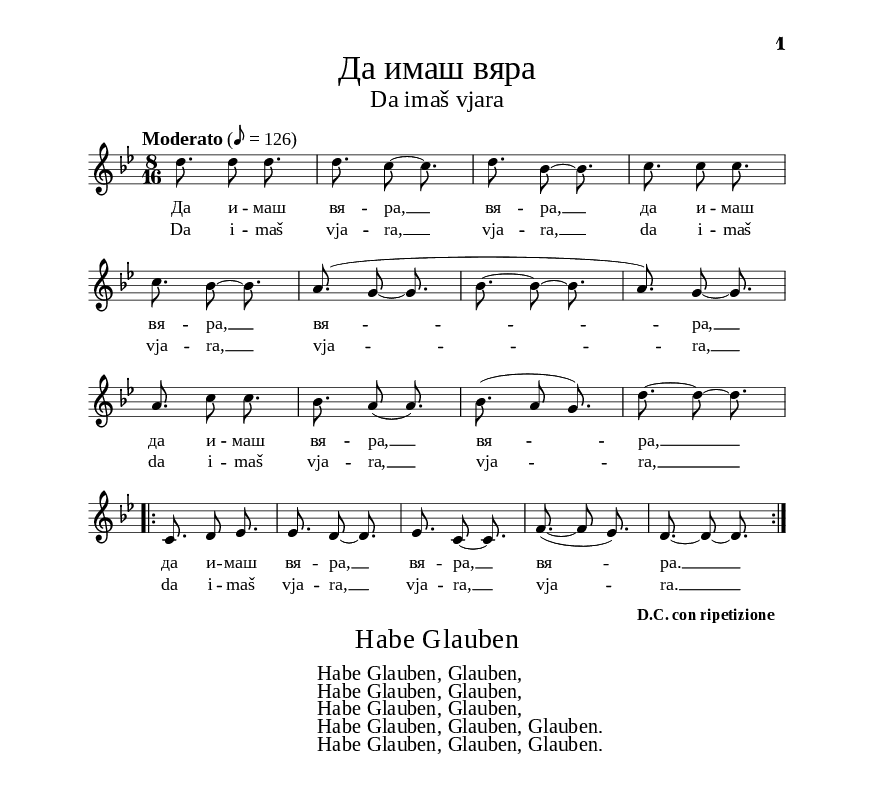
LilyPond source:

\version "2.24.3"

% include paper part and global functions
\include "include/globals.ily"

\bookpart {
  \label #'ref110_1
  \tocItem \markup "Да имаш вяра – Da imaš vjara"
  \include "include/bookpart-paper.ily"
  \score {
    \include "include/score-layout.ily"


    \new Voice \relative c' {
      \clef treble
      \key g \minor
      \time 8/16
      \tempoFunc "Moderato" 8 "126"
      \autoBeamOff

      d'8. d8 d8. | % 2
      d8. c8 ~ c8. | % 3
      d8. bes8 ~ bes8. | % 4
      c8. c8 c8. \break | % 5
      c8. bes8 ~ bes8. | % 6
      a8. ( g8 ~ g8. | % 7
      bes8. ~ bes8 ~ bes8. | % 8
      a8. ) g8 ~ g8. \break | % 9
      a8. c8 c8. |
      bes8. a8 ( a8. ) | % 11
      bes8. ( a8 g8. ) | % 12
      d'8. ~ d8 ~ d8. \break | % 13
      \bar ".|:-|" 
      c,8. d8 es8. | % 14
      es8. d8 ~ d8. | % 15
      es8. c8 ~ c8. | % 16
      f8. ( ~ f8 es8. ) | % 17
      d8. ~ d8 ~ d8.
      \bar ":|."

    }

    \addlyrics {
      Да и -- маш
      вя -- ра, __ вя -- ра, __ да и -- маш вя -- ра, __ вя --
      ра, __ да и -- маш вя -- ра, __ вя -- ра, __ да и --
      маш вя -- ра, __ вя -- ра, __ вя -- ра. __}
      \addlyrics {
        Da i -- maš
        vja -- ra, __ vja -- ra, __ da i -- maš vja -- ra, __ vja --
        ra, __ da i -- maš vja -- ra, __ vja -- ra, __ da i --
        maš vja -- ra, __ vja -- ra, __ vja -- ra. __}

        \header {
          title = \titleFunc "Да имаш вяра" "Da imaš vjara"
        }

        \midi{}

      } % score

  \markup \empty-one
      \markup \dc-one "D.C. con ripetizione"


      % include foreign translation(s) of the song


      \version "2.24.3"

\markup \fill-line { \fontsize #deTitleFontSize "Habe Glauben" }
\markup \null
\markup \null
\markup \abs-fontsize #10 {
  \hspace #30
  \override #`(baseline-skip . ,deCoupletBaselineSkip)

  \column { 
    \line { " " Habe Glauben, Glauben,}
    \line { " " Habe Glauben, Glauben,}
    \line { " " Habe Glauben, Glauben,}
    \line { " " Habe Glauben, Glauben, Glauben. }
    \line { " " Habe Glauben, Glauben, Glauben. }


  }


}


    } % bookpart
